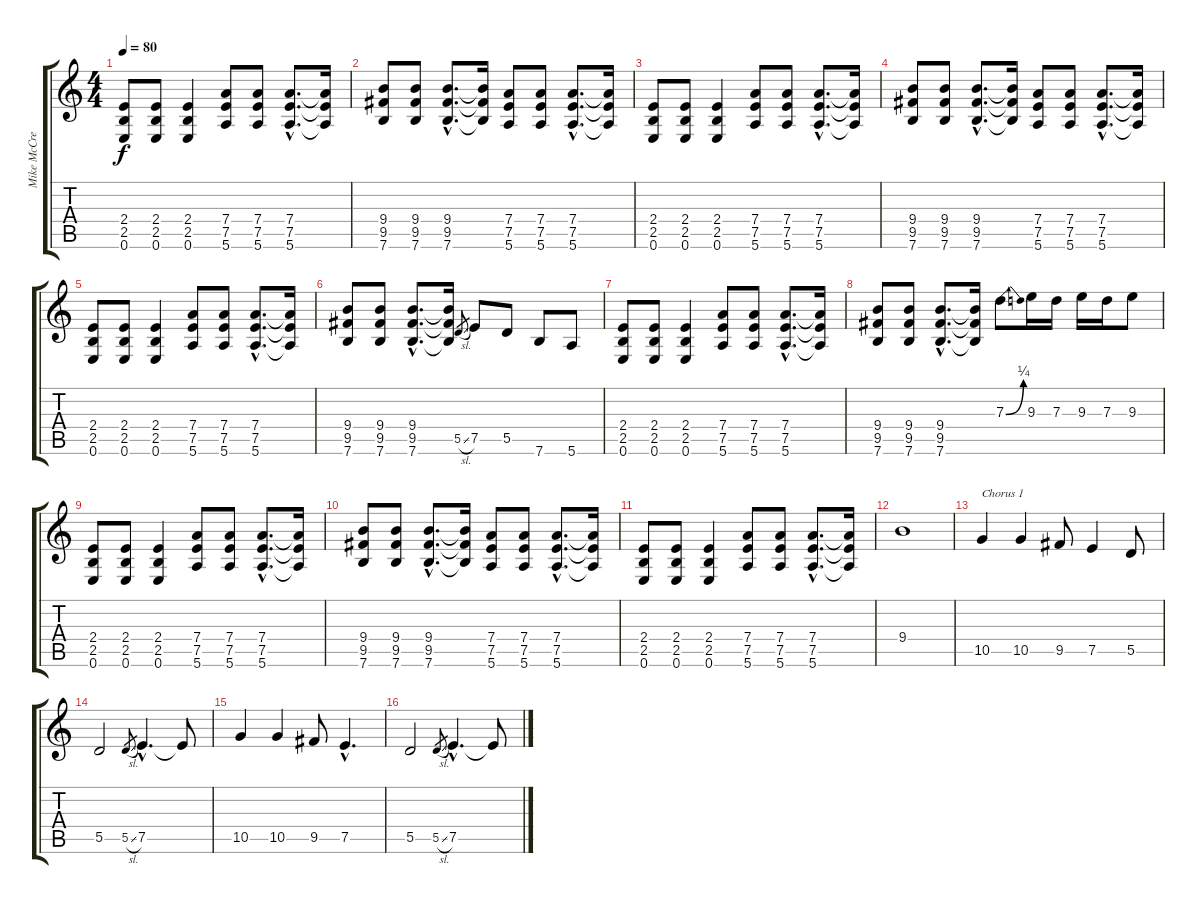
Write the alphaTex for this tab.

\track ("Mike McCready" "Mike McCre") {instrument distortionguitar}
\staff {score tabs}
\tuning (E4 B3 G3 D3 A2 E2) {hide}
\ts (4 4)
\tempo 80
\clef g2
\ks c
(2.4 2.5 0.6).8{dy f} (2.4 2.5 0.6).8 (2.4 2.5 0.6).4 (7.4 7.5 5.6).8 (7.4 7.5 5.6).8 (7.4{hac} 7.5{hac} 5.6{hac}).8{d} (7.4{t} 7.5{t} 5.6{t}).16 |
(9.4 9.5 7.6).8 (9.4 9.5 7.6).8 (9.4{hac} 9.5{hac} 7.6{hac}).8{d} (9.4{t} 9.5{t} 7.6{t}).16 (7.4 7.5 5.6).8 (7.4 7.5 5.6).8 (7.4{hac} 7.5{hac} 5.6{hac}).8{d} (7.4{t} 7.5{t} 5.6{t}).16 |
(2.4 2.5 0.6).8 (2.4 2.5 0.6).8 (2.4 2.5 0.6).4 (7.4 7.5 5.6).8 (7.4 7.5 5.6).8 (7.4{hac} 7.5{hac} 5.6{hac}).8{d} (7.4{t} 7.5{t} 5.6{t}).16 |
(9.4 9.5 7.6).8 (9.4 9.5 7.6).8 (9.4{hac} 9.5{hac} 7.6{hac}).8{d} (9.4{t} 9.5{t} 7.6{t}).16 (7.4 7.5 5.6).8 (7.4 7.5 5.6).8 (7.4{hac} 7.5{hac} 5.6{hac}).8{d} (7.4{t} 7.5{t} 5.6{t}).16 |
(2.4 2.5 0.6).8 (2.4 2.5 0.6).8 (2.4 2.5 0.6).4 (7.4 7.5 5.6).8 (7.4 7.5 5.6).8 (7.4{hac} 7.5{hac} 5.6{hac}).8{d} (7.4{t} 7.5{t} 5.6{t}).16 |
(9.4 9.5 7.6).8 (9.4 9.5 7.6).8 (9.4{hac} 9.5{hac} 7.6{hac}).8{d} (9.4{t} 9.5{t} 7.6{t}).16 5.5{sl}.8{gr} 7.5.8 5.5.8 7.6.8 5.6.8 |
(2.4 2.5 0.6).8 (2.4 2.5 0.6).8 (2.4 2.5 0.6).4 (7.4 7.5 5.6).8 (7.4 7.5 5.6).8 (7.4{hac} 7.5{hac} 5.6{hac}).8{d} (7.4{t} 7.5{t} 5.6{t}).16 |
(9.4 9.5 7.6).8 (9.4 9.5 7.6).8 (9.4{hac} 9.5{hac} 7.6{hac}).8{d} (9.4{t} 9.5{t} 7.6{t}).16 7.3{be (bend 0 0 60 1)}.8 9.3.16 7.3.16 9.3.16 7.3.16 9.3.8 |
(2.4 2.5 0.6).8 (2.4 2.5 0.6).8 (2.4 2.5 0.6).4 (7.4 7.5 5.6).8 (7.4 7.5 5.6).8 (7.4{hac} 7.5{hac} 5.6{hac}).8{d} (7.4{t} 7.5{t} 5.6{t}).16 |
(9.4 9.5 7.6).8 (9.4 9.5 7.6).8 (9.4{hac} 9.5{hac} 7.6{hac}).8{d} (9.4{t} 9.5{t} 7.6{t}).16 (7.4 7.5 5.6).8 (7.4 7.5 5.6).8 (7.4{hac} 7.5{hac} 5.6{hac}).8{d} (7.4{t} 7.5{t} 5.6{t}).16 |
(2.4 2.5 0.6).8 (2.4 2.5 0.6).8 (2.4 2.5 0.6).4 (7.4 7.5 5.6).8 (7.4 7.5 5.6).8 (7.4{hac} 7.5{hac} 5.6{hac}).8{d} (7.4{t} 7.5{t} 5.6{t}).16 |
9.4.1 |
10.5.4{txt "Chorus 1"} 10.5.4 9.5.8 7.5.4 5.5.8 |
5.5.2 5.5{sl}.8{gr} 7.5{hac}.4{d} 7.5{t}.8 |
10.5.4 10.5.4 9.5.8 7.5{hac}.4{d} |
5.5.2 5.5{sl}.8{gr} 7.5{hac}.4{d} 7.5{t}.8
